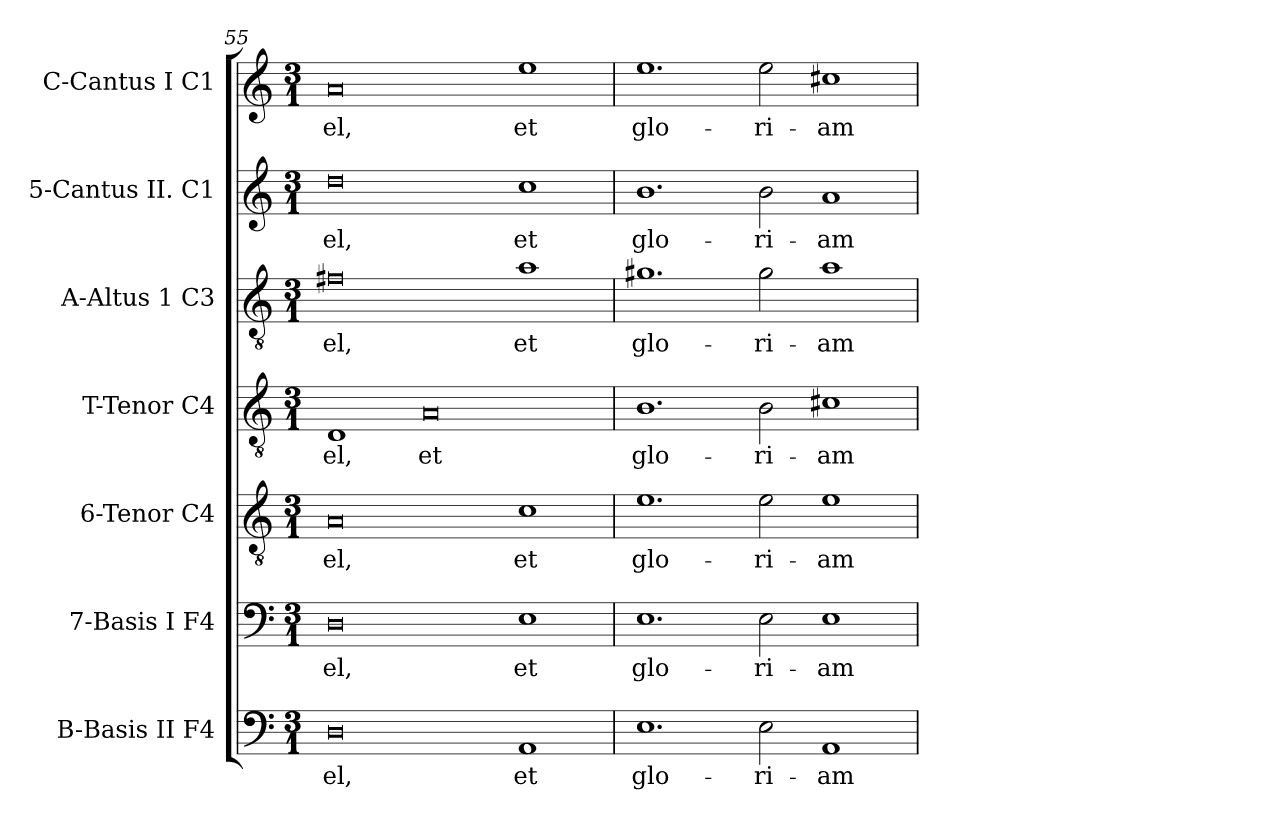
**kern	**text	**kern	**text	**kern	**text	**kern	**text	**kern	**text	**kern	**text	**kern	**text
*part7	*part7	*part6	*part6	*part5	*part5	*part4	*part4	*part3	*part3	*part2	*part2	*part1	*part1
*staff7	*staff7	*staff6	*staff6	*staff5	*staff5	*staff4	*staff4	*staff3	*staff3	*staff2	*staff2	*staff1	*staff1
*I"B-Basis II  F4	*	*I"7-Basis I  F4	*	*I"6-Tenor  C4	*	*I"T-Tenor  C4	*	*I"A-Altus 1  C3	*	*I"5-Cantus II.  C1	*	*I"C-Cantus I  C1	*
*I'B	*	*	*	*	*	*I'T	*	*I'A	*	*	*	*I'C	*
*clefF4	*	*clefF4	*	*clefGv2	*	*clefGv2	*	*clefGv2	*	*clefG2	*	*clefG2	*
*k[]	*	*k[]	*	*k[]	*	*k[]	*	*k[]	*	*k[]	*	*k[]	*
*C:	*	*C:	*	*C:	*	*C:	*	*C:	*	*C:	*	*C:	*
*M3/1	*	*M3/1	*	*M3/1	*	*M3/1	*	*M3/1	*	*M3/1	*	*M3/1	*
=55	=55	=55	=55	=55	=55	=55	=55	=55	=55	=55	=55	=55	=55
!	!LO:LY:b:cj	!	!LO:LY:b:cj	!	!LO:LY:b:cj	!	!LO:LY:b:cj	!	!LO:LY:b:cj	!	!LO:LY:b:cj	!	!LO:LY:b:cj
0D	-el,	0D	-el,	0A	-el,	1D	-el,	0f#X	-el,	0dd	-el,	0a	-el,
!	!	!	!	!	!	!	!LO:LY:b:cj	!	!	!	!	!	!
.	.	.	.	.	.	0A	et	.	.	.	.	.	.
!	!LO:LY:b:cj	!	!LO:LY:b:cj	!	!LO:LY:b:cj	!	!	!	!LO:LY:b:cj	!	!LO:LY:b:cj	!	!LO:LY:b:cj
1AA	et	1E	et	1c	et	.	.	1a	et	1cc	et	1ee	et
=56	=56	=56	=56	=56	=56	=56	=56	=56	=56	=56	=56	=56	=56
!	!LO:LY:b:cj	!	!LO:LY:b:cj	!	!LO:LY:b:cj	!	!LO:LY:b:cj	!	!LO:LY:b:cj	!	!LO:LY:b:cj	!	!LO:LY:b:cj
1.E	glo-	1.E	glo-	1.e	glo-	1.B	glo-	1.g#X	glo-	1.b	glo-	1.ee	glo-
!	!LO:LY:b:cj	!	!LO:LY:b:cj	!	!LO:LY:b:cj	!	!LO:LY:b:cj	!	!LO:LY:b:cj	!	!LO:LY:b:cj	!	!LO:LY:b:cj
2E\	-ri-	2E\	-ri-	2e\	-ri-	2B\	-ri-	2g#\	-ri-	2b\	-ri-	2ee\	-ri-
!	!LO:LY:b:cj	!	!LO:LY:b:cj	!	!LO:LY:b:cj	!	!LO:LY:b:cj	!	!LO:LY:b:cj	!	!LO:LY:b:cj	!	!LO:LY:b:cj
1AA	-am	1E	-am	1e	-am	1c#X	-am	1a	-am	1a	-am	1cc#X	-am
=	=	=	=	=	=	=	=	=	=	=	=	=	=
*-	*-	*-	*-	*-	*-	*-	*-	*-	*-	*-	*-	*-	*-
